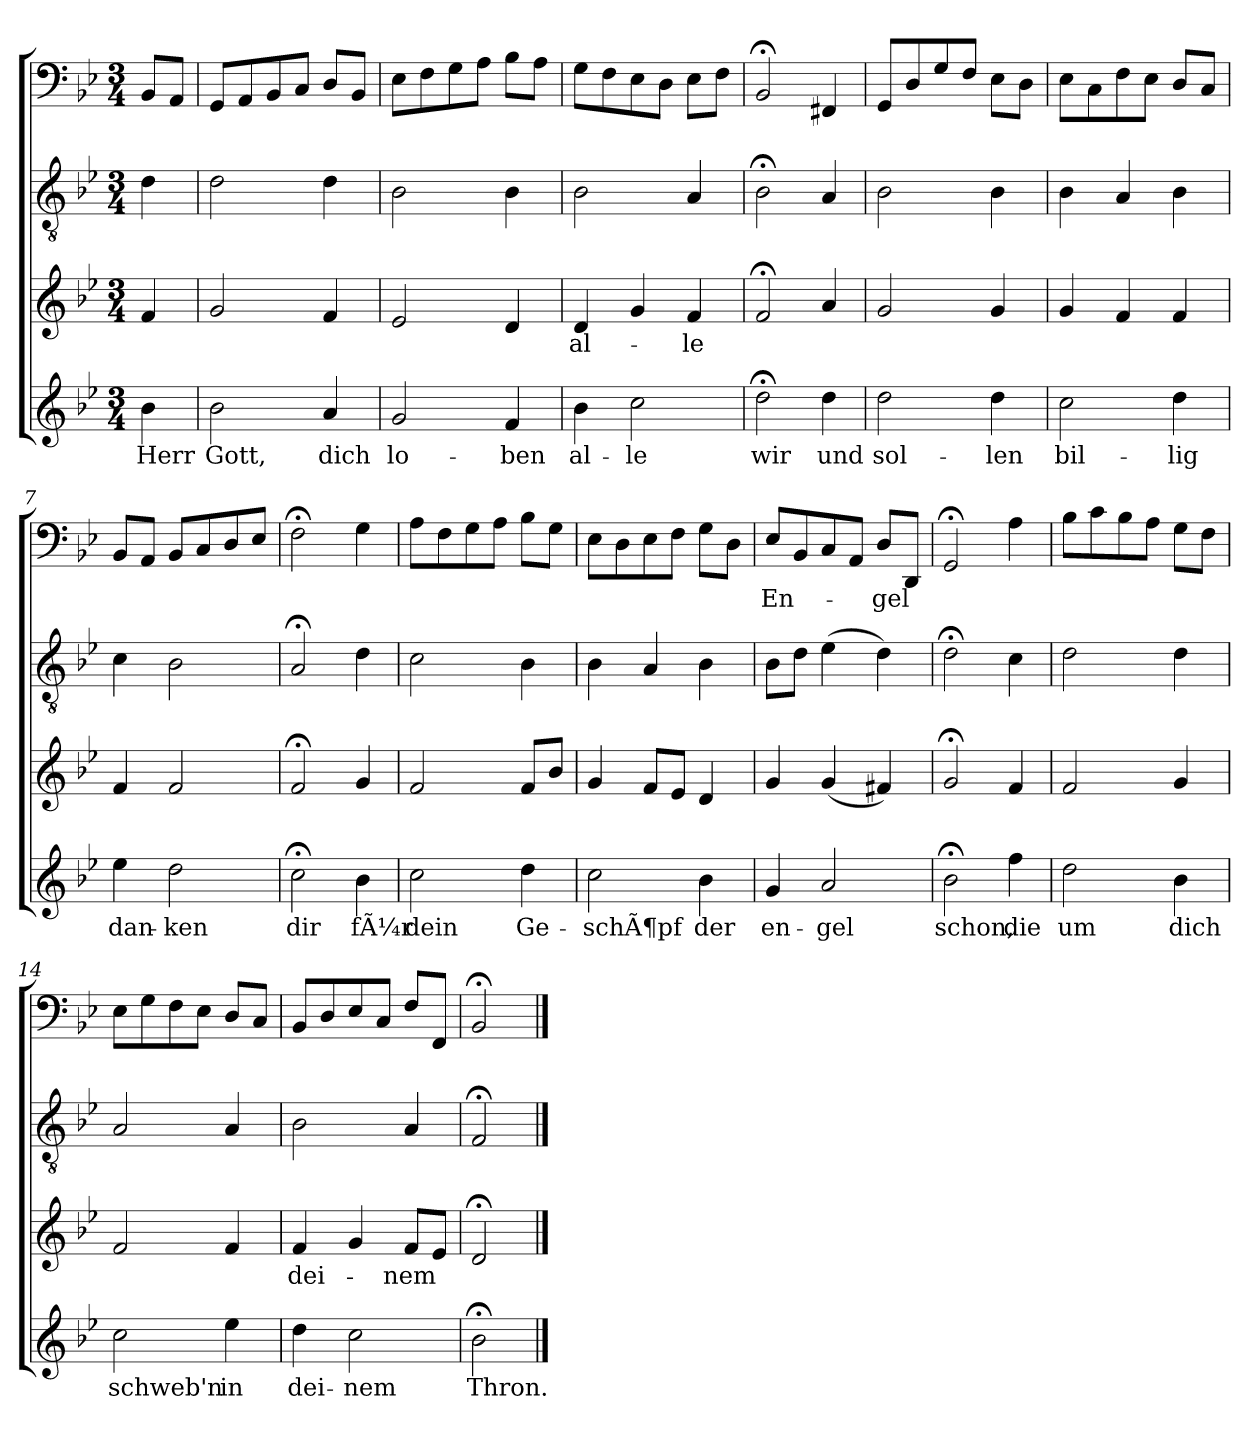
**kern	**text	**kern	**text	**kern	**kern	**text
*part4	*part4	*part3	*part3	*part2	*part1	*part1
*staff4	*staff4	*staff3	*staff3	*staff2	*staff1	*staff1
*clefG2	*	*clefG2	*	*clefGv2	*clefF4	*
*k[b-e-]	*	*k[b-e-]	*	*k[b-e-]	*k[b-e-]	*
*B-:	*	*B-:	*	*B-:	*B-:	*
*M3/4	*	*M3/4	*	*M3/4	*M3/4	*
=	=	=	=	=	=	=
4b-	Herr	4f	.	4d	8BB-L	.
.	.	.	.	.	8AAJ	.
=1	=1	=1	=1	=1	=1	=1
2b-	Gott,	2g	.	2d	8GGL	.
.	.	.	.	.	8AA	.
.	.	.	.	.	8BB-	.
.	.	.	.	.	8CJ	.
4a	dich	4f	.	4d	8DL	.
.	.	.	.	.	8BB-J	.
=2	=2	=2	=2	=2	=2	=2
2g	lo-	2e-	.	2B-	8E-L	.
.	.	.	.	.	8F	.
.	.	.	.	.	8G	.
.	.	.	.	.	8AJ	.
4f	-ben	4d	.	4B-	8B-L	.
.	.	.	.	.	8AJ	.
=3	=3	=3	=3	=3	=3	=3
4b-	al-	4d	al-	2B-	8GL	.
.	.	.	.	.	8F	.
2cc	-le	4g	.	.	8E-	.
.	.	.	.	.	8DJ	.
.	.	4f	-le	4A	8E-L	.
.	.	.	.	.	8FJ	.
=4	=4	=4	=4	=4	=4	=4
2dd;<	wir	2f;<	.	2B-;<	2BB-;<	.
4dd	und	4a	.	4A	4FF#X	.
=5	=5	=5	=5	=5	=5	=5
2dd	sol-	2g	.	2B-	8GGL	.
.	.	.	.	.	8D	.
.	.	.	.	.	8G	.
.	.	.	.	.	8FJ	.
4dd	-len	4g	.	4B-	8E-L	.
.	.	.	.	.	8DJ	.
=6	=6	=6	=6	=6	=6	=6
2cc	bil-	4g	.	4B-	8E-L	.
.	.	.	.	.	8C	.
.	.	4f	.	4A	8F	.
.	.	.	.	.	8E-J	.
4dd	-lig	4f	.	4B-	8DL	.
.	.	.	.	.	8CJ	.
=7	=7	=7	=7	=7	=7	=7
4ee-	dan-	4f	.	4c	8BB-L	.
.	.	.	.	.	8AAJ	.
2dd	-ken	2f	.	2B-	8BB-L	.
.	.	.	.	.	8C	.
.	.	.	.	.	8D	.
.	.	.	.	.	8E-J	.
=8	=8	=8	=8	=8	=8	=8
2cc;<	dir	2f;<	.	2A;<	2F;<	.
4b-	fÃ¼r	4g	.	4d	4G	.
=9	=9	=9	=9	=9	=9	=9
2cc	dein	2f	.	2c	8AL	.
.	.	.	.	.	8F	.
.	.	.	.	.	8G	.
.	.	.	.	.	8AJ	.
4dd	Ge-	8fL	.	4B-	8B-L	.
.	.	8b-J	.	.	8GJ	.
=10	=10	=10	=10	=10	=10	=10
2cc	-schÃ¶pf	4g	.	4B-	8E-L	.
.	.	.	.	.	8D	.
.	.	8fL	.	4A	8E-	.
.	.	8e-J	.	.	8FJ	.
4b-	der	4d	.	4B-	8GL	.
.	.	.	.	.	8DJ	.
=11	=11	=11	=11	=11	=11	=11
4g	en-	4g	.	8B-L	8E-L	En-
.	.	.	.	8dJ	8BB-	.
2a	-gel	(4g	.	(4e-	8C	.
.	.	.	.	.	8AAJ	.
.	.	4f#X)	.	4d)	8DL	-gel
.	.	.	.	.	8DDJ	.
=12	=12	=12	=12	=12	=12	=12
2b-;<	schon,	2g;<	.	2d;<	2GG;<	.
4ff	die	4f	.	4c	4A	.
=13	=13	=13	=13	=13	=13	=13
2dd	um	2f	.	2d	8B-L	.
.	.	.	.	.	8c	.
.	.	.	.	.	8B-	.
.	.	.	.	.	8AJ	.
4b-	dich	4g	.	4d	8GL	.
.	.	.	.	.	8FJ	.
=14	=14	=14	=14	=14	=14	=14
2cc	schweb'n	2f	.	2A	8E-L	.
.	.	.	.	.	8G	.
.	.	.	.	.	8F	.
.	.	.	.	.	8E-J	.
4ee-	in	4f	.	4A	8DL	.
.	.	.	.	.	8CJ	.
=15	=15	=15	=15	=15	=15	=15
4dd	dei-	4f	dei-	2B-	8BB-L	.
.	.	.	.	.	8D	.
2cc	-nem	4g	.	.	8E-	.
.	.	.	.	.	8CJ	.
.	.	8fL	-nem	4A	8FL	.
.	.	8e-J	.	.	8FFJ	.
=16	=16	=16	=16	=16	=16	=16
2b-;<	Thron.	2d;<	.	2F;<	2BB-;<	.
==	==	==	==	==	==	==
*-	*-	*-	*-	*-	*-	*-
